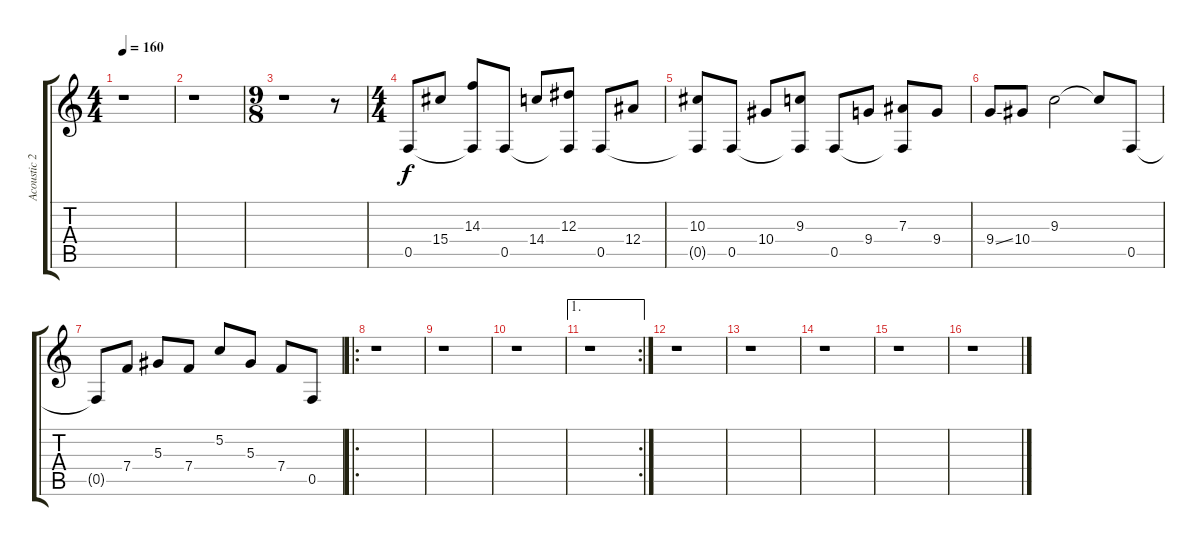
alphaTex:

\track ("Acoustic 2" "Acoustic 2") {instrument acousticguitarsteel}
\staff {score tabs}
\tuning (C4 G3 Eb3 Bb2 F2 C2) {hide}
\ts (4 4)
\tempo 160
\clef g2
\ks c
r.1{dy f} |
r.1 |
\ts (9 8)
r.1 r.8 |
\ts (4 4)
0.5.8 15.4.8 (14.3 0.5{t}).8 0.5.8 14.4.8 (12.3 0.5{t}).8 0.5.8 12.4.8 |
(10.3 0.5{t}).8 0.5.8 10.4.8 (9.3 0.5{t}).8 0.5.8 9.4.8 (7.3 0.5{t}).8 9.4.8 |
9.4{ss}.8 10.4.8 9.3.2 9.3{t}.8 0.5.8 |
0.5{t}.8 7.4.8 5.3.8 7.4.8 5.2.8 5.3.8 7.4.8 0.5.8 |
\ro
r.1 |
r.1 |
r.1 |
\ae 1
\rc 2
r.1 |
r.1 |
r.1 |
r.1 |
r.1 |
r.1
